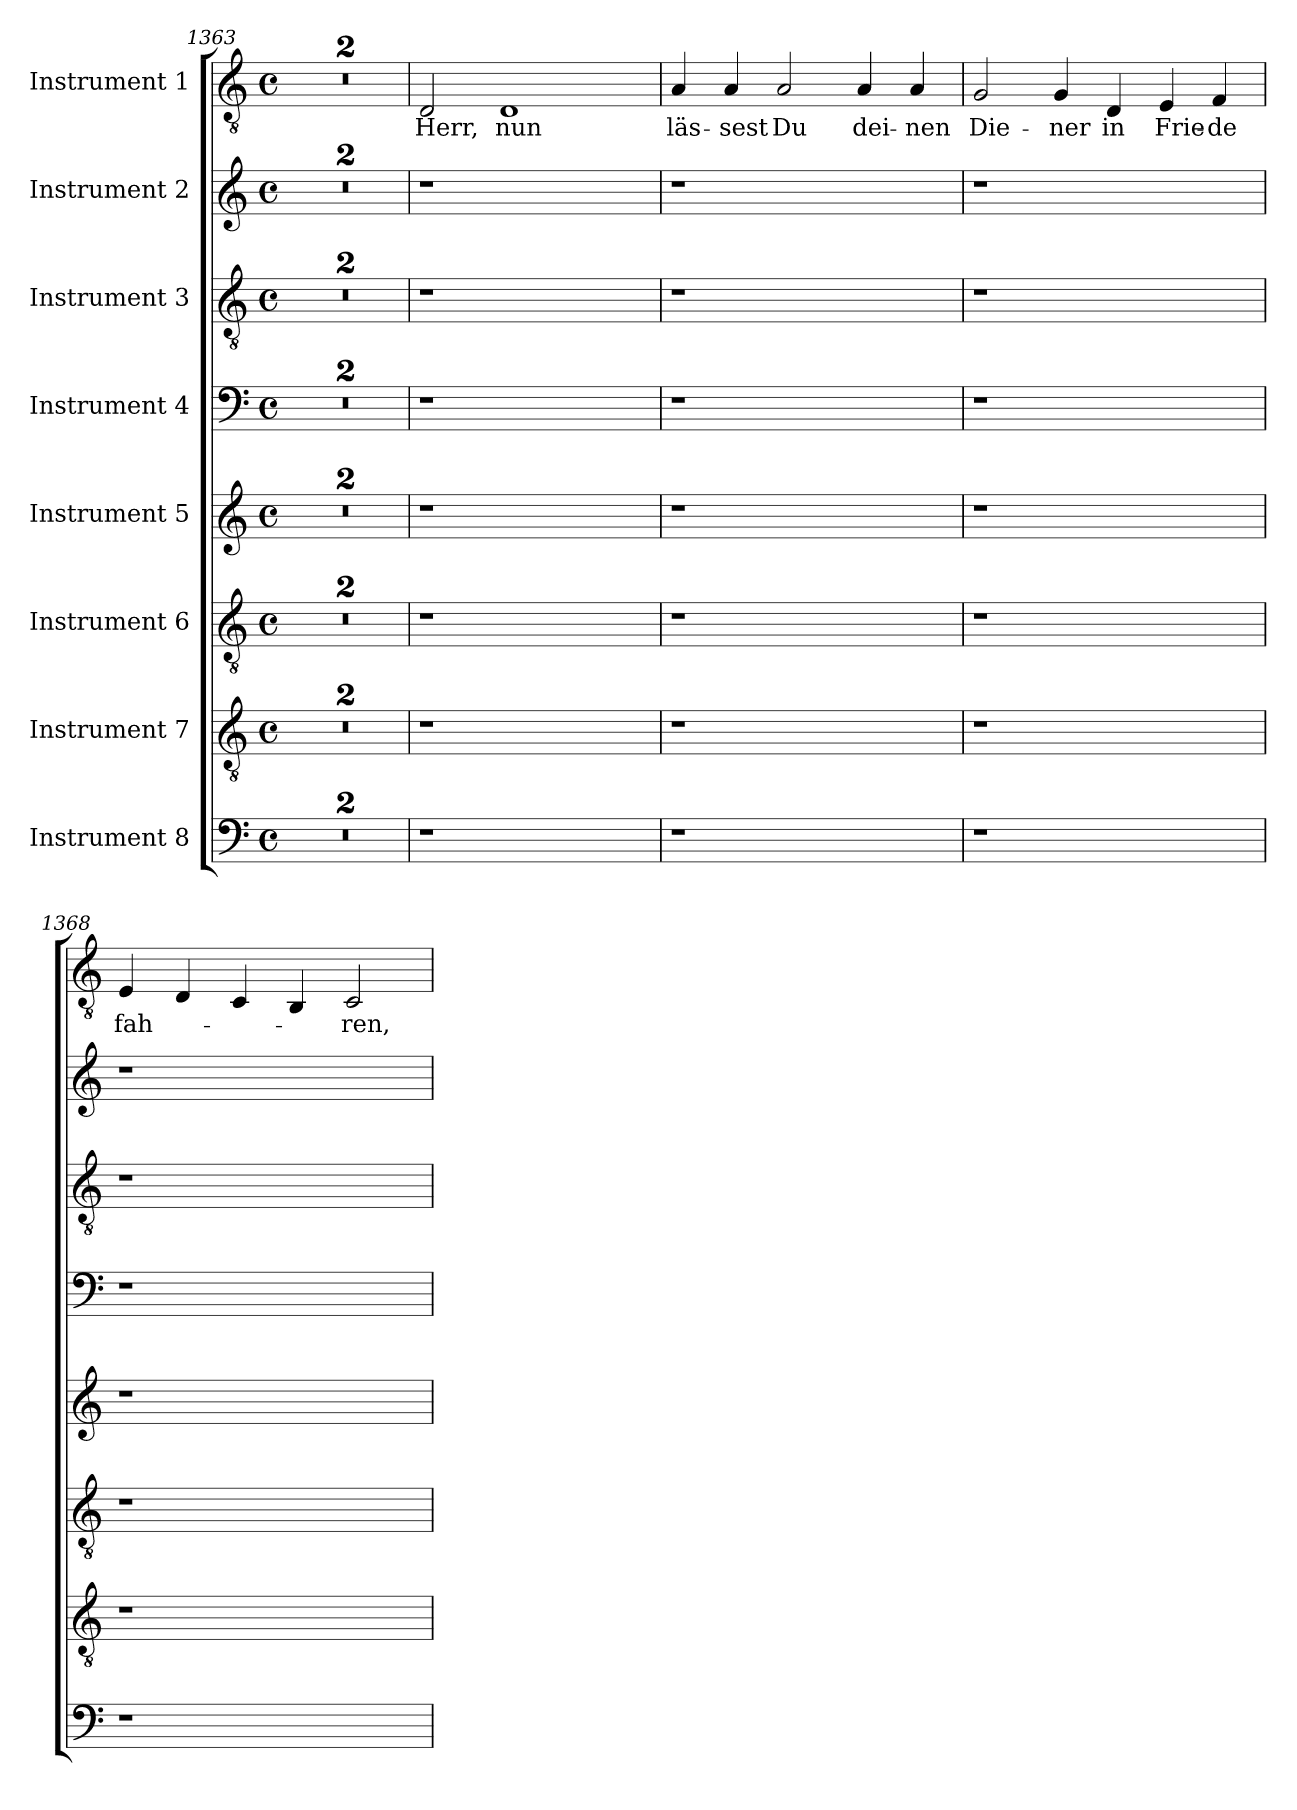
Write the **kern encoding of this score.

**kern	**kern	**kern	**kern	**kern	**kern	**kern	**kern	**text
*part8	*part7	*part6	*part5	*part4	*part3	*part2	*part1	*part1
*staff8	*staff7	*staff6	*staff5	*staff4	*staff3	*staff2	*staff1	*staff1
*I"Instrument 8	*I"Instrument 7	*I"Instrument 6	*I"Instrument 5	*I"Instrument 4	*I"Instrument 3	*I"Instrument 2	*I"Instrument 1	*
*clefF4	*clefGv2	*clefGv2	*clefG2	*clefF4	*clefGv2	*clefG2	*clefGv2	*
*M4/4	*M4/4	*M4/4	*M4/4	*M4/4	*M4/4	*M4/4	*M4/4	*
*met(c)	*met(c)	*met(c)	*met(c)	*met(c)	*met(c)	*met(c)	*met(c)	*
=1363	=1363	=1363	=1363	=1363	=1363	=1363	=1363	=1363
1r	1r	1r	1r	1r	1r	1r	1r	.
=1364	=1364	=1364	=1364	=1364	=1364	=1364	=1364	=1364
1r	1r	1r	1r	1r	1r	1r	1r	.
=1365	=1365	=1365	=1365	=1365	=1365	=1365	=1365	=1365
!	!	!	!	!	!	!	!	!LO:LY:b:cj
1r	1r	1r	1r	1r	1r	1r	2D/	Herr,
!	!	!	!	!	!	!	!	!LO:LY:b:cj
.	.	.	.	.	.	.	1D	nun
2ryy	2ryy	2ryy	2ryy	2ryy	2ryy	2ryy	.	.
=1366	=1366	=1366	=1366	=1366	=1366	=1366	=1366	=1366
!	!	!	!	!	!	!	!	!LO:LY:b
1r	1r	1r	1r	1r	1r	1r	4A/	läs-
!	!	!	!	!	!	!	!	!LO:LY:b:rj
.	.	.	.	.	.	.	4A/	-sest
!	!	!	!	!	!	!	!	!LO:LY:b:cj
.	.	.	.	.	.	.	2A/	Du
!	!	!	!	!	!	!	!	!LO:LY:b
2ryy	2ryy	2ryy	2ryy	2ryy	2ryy	2ryy	4A/	dei-
!	!	!	!	!	!	!	!	!LO:LY:b:rj
.	.	.	.	.	.	.	4A/	-nen
=1367	=1367	=1367	=1367	=1367	=1367	=1367	=1367	=1367
!	!	!	!	!	!	!	!	!LO:LY:b:cj
1r	1r	1r	1r	1r	1r	1r	2G/	Die-
!	!	!	!	!	!	!	!	!LO:LY:b:cj
.	.	.	.	.	.	.	4G/	-ner
!	!	!	!	!	!	!	!	!LO:LY:b:cj
.	.	.	.	.	.	.	4D/	in
!	!	!	!	!	!	!	!	!LO:LY:b:cj
2ryy	2ryy	2ryy	2ryy	2ryy	2ryy	2ryy	4E/	Frie-
!	!	!	!	!	!	!	!	!LO:LY:b:rj
.	.	.	.	.	.	.	4F/	-de
=1368	=1368	=1368	=1368	=1368	=1368	=1368	=1368	=1368
!	!	!	!	!	!	!	!	!LO:LY:b:cj
1r	1r	1r	1r	1r	1r	1r	4E/	fah-
.	.	.	.	.	.	.	4D/	.
.	.	.	.	.	.	.	4C/	.
.	.	.	.	.	.	.	4BB/	.
!	!	!	!	!	!	!	!	!LO:LY:b:cj
2ryy	2ryy	2ryy	2ryy	2ryy	2ryy	2ryy	2C/	-ren,
=	=	=	=	=	=	=	=	=
*-	*-	*-	*-	*-	*-	*-	*-	*-
